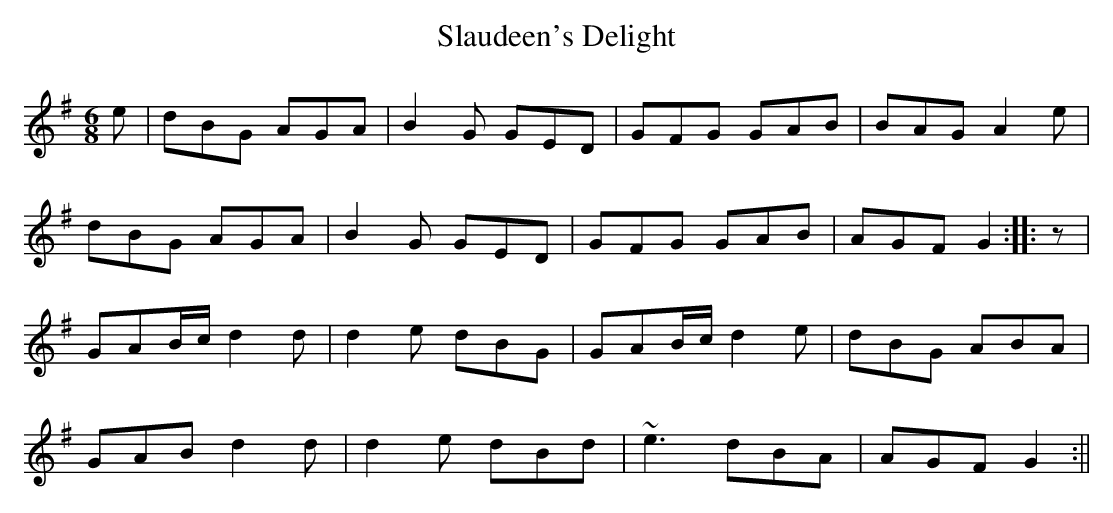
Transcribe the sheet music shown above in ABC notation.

X:1
T:Slaudeen's Delight
M:6/8
L:1/8
K:G
e|dBG AGA|B2 G GED|GFG GAB|BAG A2 e|
dBG AGA|B2 G GED|GFG GAB|AGF G2:|:z|
GAB/c/ d2 d|d2 e dBG|GAB/c/ d2 e|dBG ABA|
GAB d2 d|d2 e dBd|~e3 dBA|AGF G2:||
